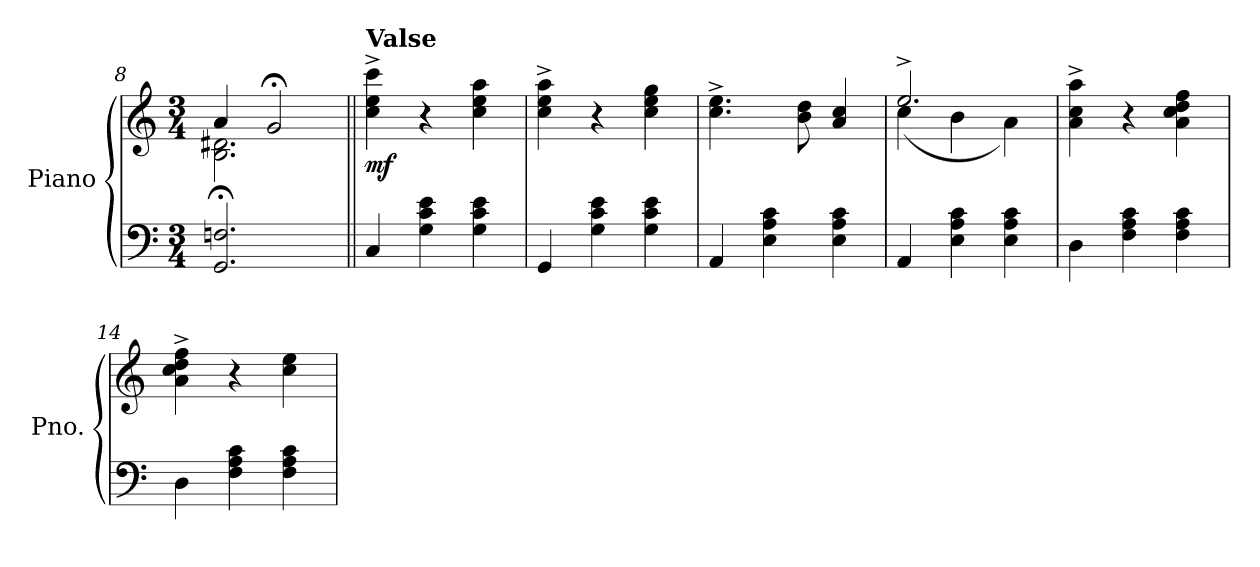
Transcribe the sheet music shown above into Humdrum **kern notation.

**kern	**kern	**dynam
*part1	*part1	*part1
*staff2	*staff1	*staff1/2
*I"Piano	*	*
*I'Pno.	*	*
*clefF4	*clefG2	*
*k[]	*k[]	*
*M3/4	*M3/4	*
=8	=8	=8
*	*^	*
2.GG/; 2.Fn/;	4a/	2.B\ 2.d#X\	.
.	2g;</	.	.
*	*v	*v	*
!!LO:LB:g=z
=9||	=9||	=9||
!	!LO:TX:a:B:t=Valse	!
!	!	!LO:DY:b
4C/	4cc\^ 4ee\^ 4ccc\^	mf
4G\ 4c\ 4e\	4r	.
4G\ 4c\ 4e\	4cc\ 4ee\ 4aa\	.
=10	=10	=10
4GG/	4cc\^ 4ee\^ 4aa\^	.
4G\ 4c\ 4e\	4r	.
4G\ 4c\ 4e\	4cc\ 4ee\ 4gg\	.
=11	=11	=11
4AA/	4.cc\^ 4.ee\^	.
4E\ 4A\ 4c\	.	.
.	8b\ 8dd\	.
4E\ 4A\ 4c\	4a/ 4cc/	.
=12	=12	=12
*	*^	*
4AA/	2.ee^/	(<4cc\	.
4E\ 4A\ 4c\	.	4b\	.
4E\ 4A\ 4c\	.	4a\)	.
*	*v	*v	*
=13	=13	=13
4D\	4a\^ 4cc\^ 4aa\^	.
4F\ 4A\ 4c\	4r	.
4F\ 4A\ 4c\	4a\ 4cc\ 4dd\ 4ff\	.
=14	=14	=14
4D\	4a\^ 4cc\^ 4dd\^ 4ff\^	.
4F\ 4A\ 4c\	4r	.
4F\ 4A\ 4c\	4cc\ 4ee\	.
=	=	=
*-	*-	*-
